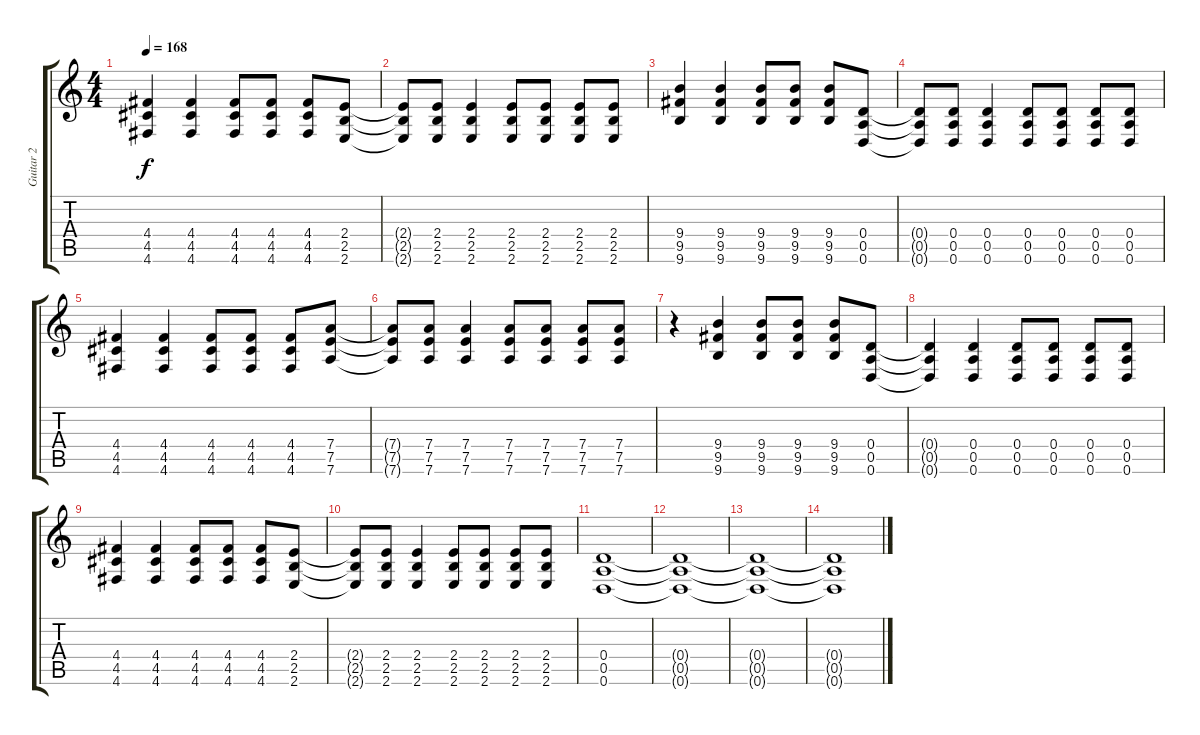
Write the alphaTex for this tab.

\track ("Guitar 2" "Guitar 2") {instrument overdrivenguitar}
\staff {score tabs}
\tuning (E4 B3 G3 D3 A2 D2) {hide}
\ts (4 4)
\tempo 168
\clef g2
\ks c
(4.4 4.5 4.6).4{dy f} (4.4 4.5 4.6).4 (4.4 4.5 4.6).8 (4.4 4.5 4.6).8 (4.4 4.5 4.6).8 (2.4 2.5 2.6).8 |
(2.4{t} 2.5{t} 2.6{t}).8 (2.4 2.5 2.6).8 (2.4 2.5 2.6).4 (2.4 2.5 2.6).8 (2.4 2.5 2.6).8 (2.4 2.5 2.6).8 (2.4 2.5 2.6).8 |
(9.4 9.5 9.6).4{instrument overdrivenguitar} (9.4 9.5 9.6).4 (9.4 9.5 9.6).8 (9.4 9.5 9.6).8 (9.4 9.5 9.6).8 (0.4 0.5 0.6).8 |
(0.4{t} 0.5{t} 0.6{t}).8 (0.4 0.5 0.6).8 (0.4 0.5 0.6).4 (0.4 0.5 0.6).8 (0.4 0.5 0.6).8 (0.4 0.5 0.6).8 (0.4 0.5 0.6).8 |
(4.4 4.5 4.6).4 (4.4 4.5 4.6).4 (4.4 4.5 4.6).8 (4.4 4.5 4.6).8 (4.4 4.5 4.6).8 (7.4 7.5 7.6).8 |
(7.4{t} 7.5{t} 7.6{t}).8 (7.4 7.5 7.6).8 (7.4 7.5 7.6).4 (7.4 7.5 7.6).8 (7.4 7.5 7.6).8 (7.4 7.5 7.6).8 (7.4 7.5 7.6).8 |
r.4 (9.4 9.5 9.6).4 (9.4 9.5 9.6).8 (9.4 9.5 9.6).8 (9.4 9.5 9.6).8 (0.4 0.5 0.6).8 |
(0.4{t} 0.5{t} 0.6{t}).4 (0.4 0.5 0.6).4 (0.4 0.5 0.6).8 (0.4 0.5 0.6).8 (0.4 0.5 0.6).8 (0.4 0.5 0.6).8 |
(4.4 4.5 4.6).4 (4.4 4.5 4.6).4 (4.4 4.5 4.6).8 (4.4 4.5 4.6).8 (4.4 4.5 4.6).8 (2.4 2.5 2.6).8 |
(2.4{t} 2.5{t} 2.6{t}).8 (2.4 2.5 2.6).8 (2.4 2.5 2.6).4 (2.4 2.5 2.6).8 (2.4 2.5 2.6).8 (2.4 2.5 2.6).8 (2.4 2.5 2.6).8 |
(0.4 0.5 0.6).1 |
(0.4{t} 0.5{t} 0.6{t}).1 |
(0.4{t} 0.5{t} 0.6{t}).1 |
(0.4{t} 0.5{t} 0.6{t}).1
